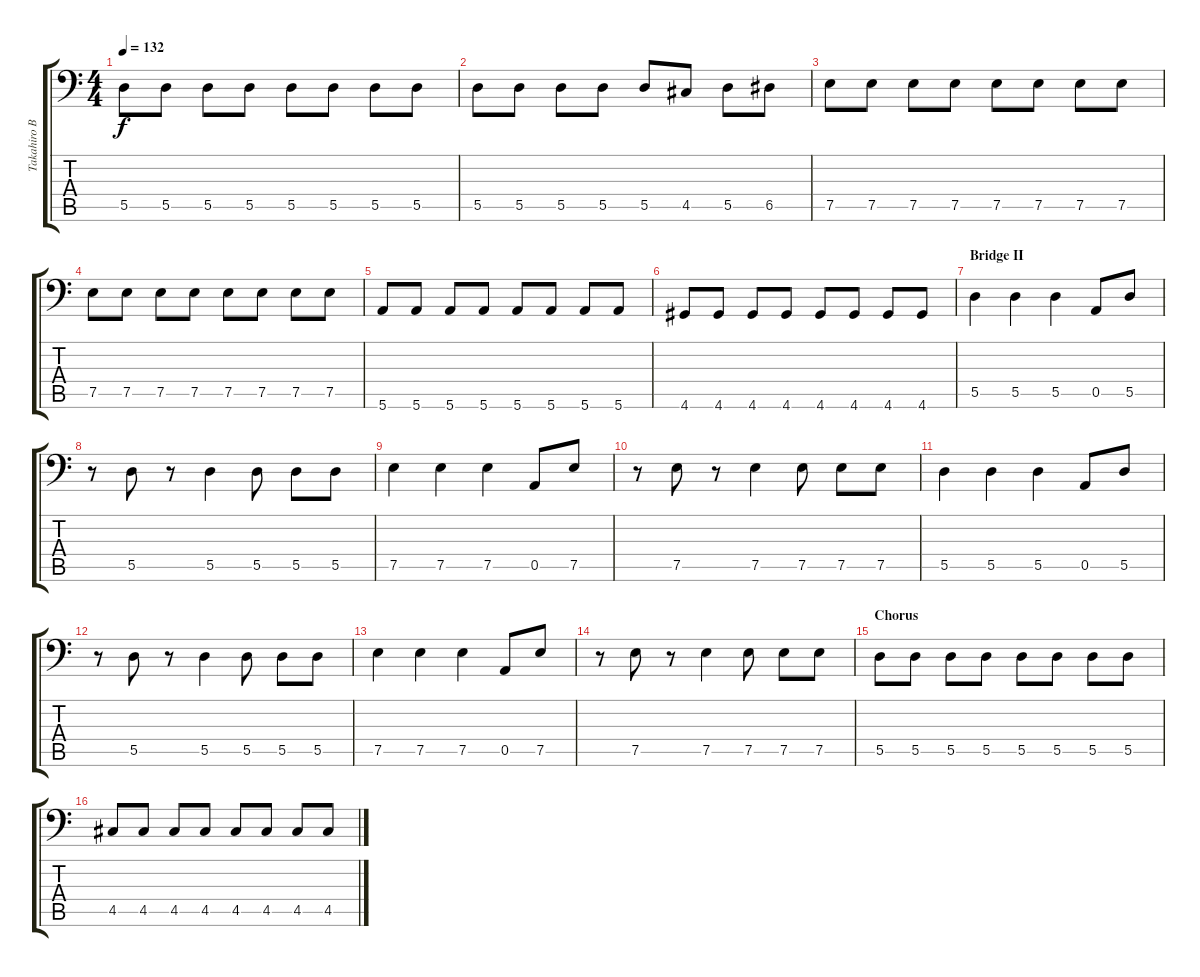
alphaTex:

\track ("Takahiro Bass" "Takahiro B") {instrument electricbasspick}
\staff {score tabs}
\tuning (E3 B2 G2 D2 A1 E1) {hide}
\ts (4 4)
\tempo 132
\clef f4
\ks c
5.5.8{dy f} 5.5.8 5.5.8 5.5.8 5.5.8 5.5.8 5.5.8 5.5.8 |
5.5.8 5.5.8 5.5.8 5.5.8 5.5.8 4.5.8 5.5.8 6.5.8 |
7.5.8 7.5.8 7.5.8 7.5.8 7.5.8 7.5.8 7.5.8 7.5.8 |
7.5.8 7.5.8 7.5.8 7.5.8 7.5.8 7.5.8 7.5.8 7.5.8 |
5.6.8 5.6.8 5.6.8 5.6.8 5.6.8 5.6.8 5.6.8 5.6.8 |
4.6.8 4.6.8 4.6.8 4.6.8 4.6.8 4.6.8 4.6.8 4.6.8 |
\section ("" "Bridge II")
5.5.4 5.5.4 5.5.4 0.5.8 5.5.8 |
r.8 5.5.8 r.8 5.5.4 5.5.8 5.5.8 5.5.8 |
7.5.4 7.5.4 7.5.4 0.5.8 7.5.8 |
r.8 7.5.8 r.8 7.5.4 7.5.8 7.5.8 7.5.8 |
5.5.4 5.5.4 5.5.4 0.5.8 5.5.8 |
r.8 5.5.8 r.8 5.5.4 5.5.8 5.5.8 5.5.8 |
7.5.4 7.5.4 7.5.4 0.5.8 7.5.8 |
r.8 7.5.8 r.8 7.5.4 7.5.8 7.5.8 7.5.8 |
\section ("" "Chorus")
5.5.8 5.5.8 5.5.8 5.5.8 5.5.8 5.5.8 5.5.8 5.5.8 |
4.5.8 4.5.8 4.5.8 4.5.8 4.5.8 4.5.8 4.5.8 4.5.8
